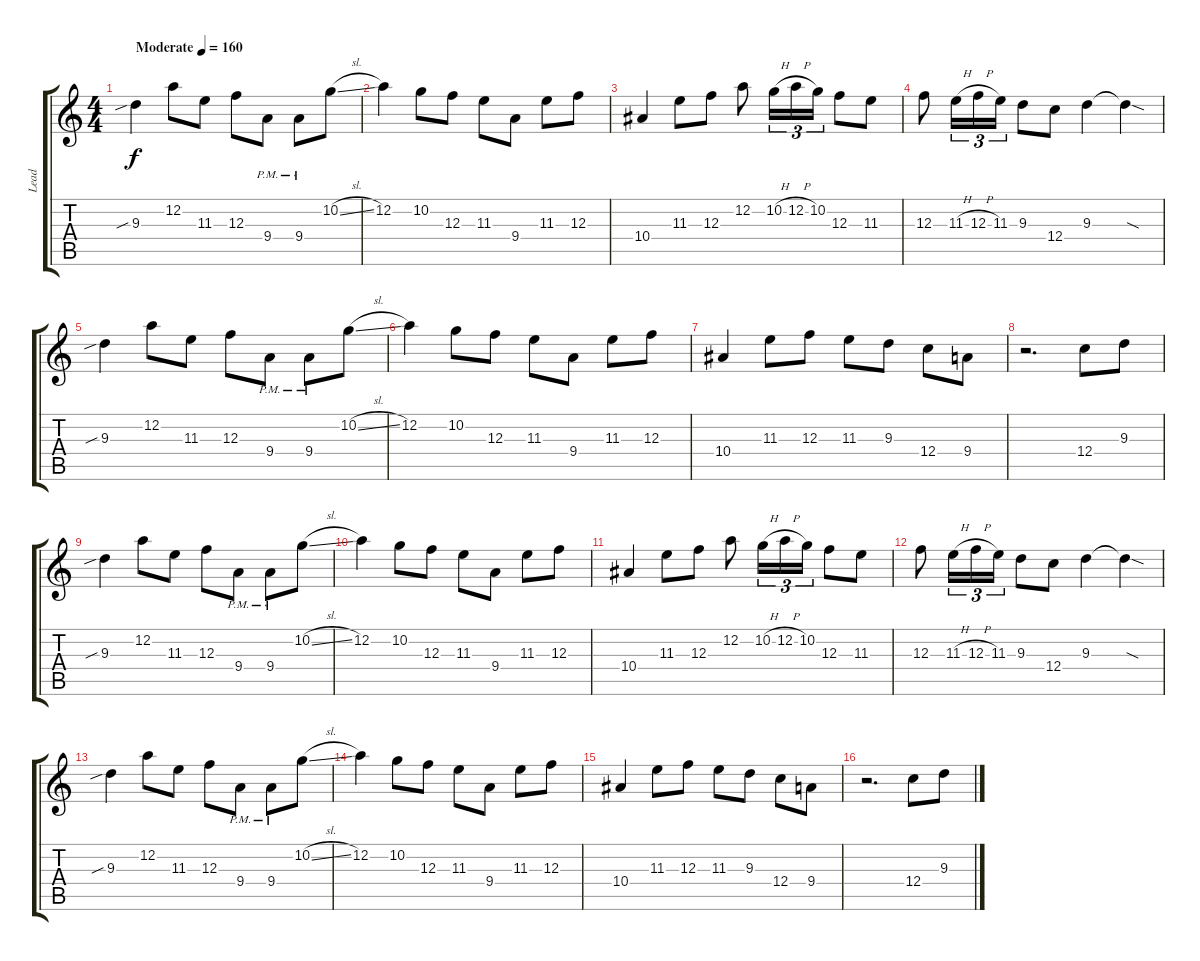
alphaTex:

\track ("Lead" "Lead") {instrument overdrivenguitar}
\staff {score tabs}
\tuning (D4 A3 F3 C3 G2 D2) {hide}
\ts (4 4)
\tempo (160 "Moderate")
\clef g2
\ks c
9.3{sib}.4{dy f instrument overdrivenguitar} 12.2.8 11.3.8 12.3.8 9.4{pm}.8 9.4{pm}.8 10.2{sl}.8 |
12.2.4 10.2.8 12.3.8 11.3.8 9.4.8 11.3.8 12.3.8 |
10.4.4 11.3.8 12.3.8 12.2.8 10.2{h}.16{tu (3 2)} 12.2{h}.16{tu (3 2)} 10.2.16{tu (3 2)} 12.3.8 11.3.8 |
12.3.8 11.3{h}.16{tu (3 2)} 12.3{h}.16{tu (3 2)} 11.3.16{tu (3 2)} 9.3.8 12.4.8 9.3.4 9.3{sod t}.4 |
9.3{sib}.4 12.2.8 11.3.8 12.3.8 9.4{pm}.8 9.4{pm}.8 10.2{sl}.8 |
12.2.4 10.2.8 12.3.8 11.3.8 9.4.8 11.3.8 12.3.8 |
10.4.4 11.3.8 12.3.8 11.3.8 9.3.8 12.4.8 9.4.8 |
r.2{d} 12.4.8 9.3.8 |
9.3{sib}.4 12.2.8 11.3.8 12.3.8 9.4{pm}.8 9.4{pm}.8 10.2{sl}.8 |
12.2.4 10.2.8 12.3.8 11.3.8 9.4.8 11.3.8 12.3.8 |
10.4.4 11.3.8 12.3.8 12.2.8 10.2{h}.16{tu (3 2)} 12.2{h}.16{tu (3 2)} 10.2.16{tu (3 2)} 12.3.8 11.3.8 |
12.3.8 11.3{h}.16{tu (3 2)} 12.3{h}.16{tu (3 2)} 11.3.16{tu (3 2)} 9.3.8 12.4.8 9.3.4 9.3{sod t}.4 |
9.3{sib}.4 12.2.8 11.3.8 12.3.8 9.4{pm}.8 9.4{pm}.8 10.2{sl}.8 |
12.2.4 10.2.8 12.3.8 11.3.8 9.4.8 11.3.8 12.3.8 |
10.4.4 11.3.8 12.3.8 11.3.8 9.3.8 12.4.8 9.4.8 |
r.2{d} 12.4.8 9.3.8
